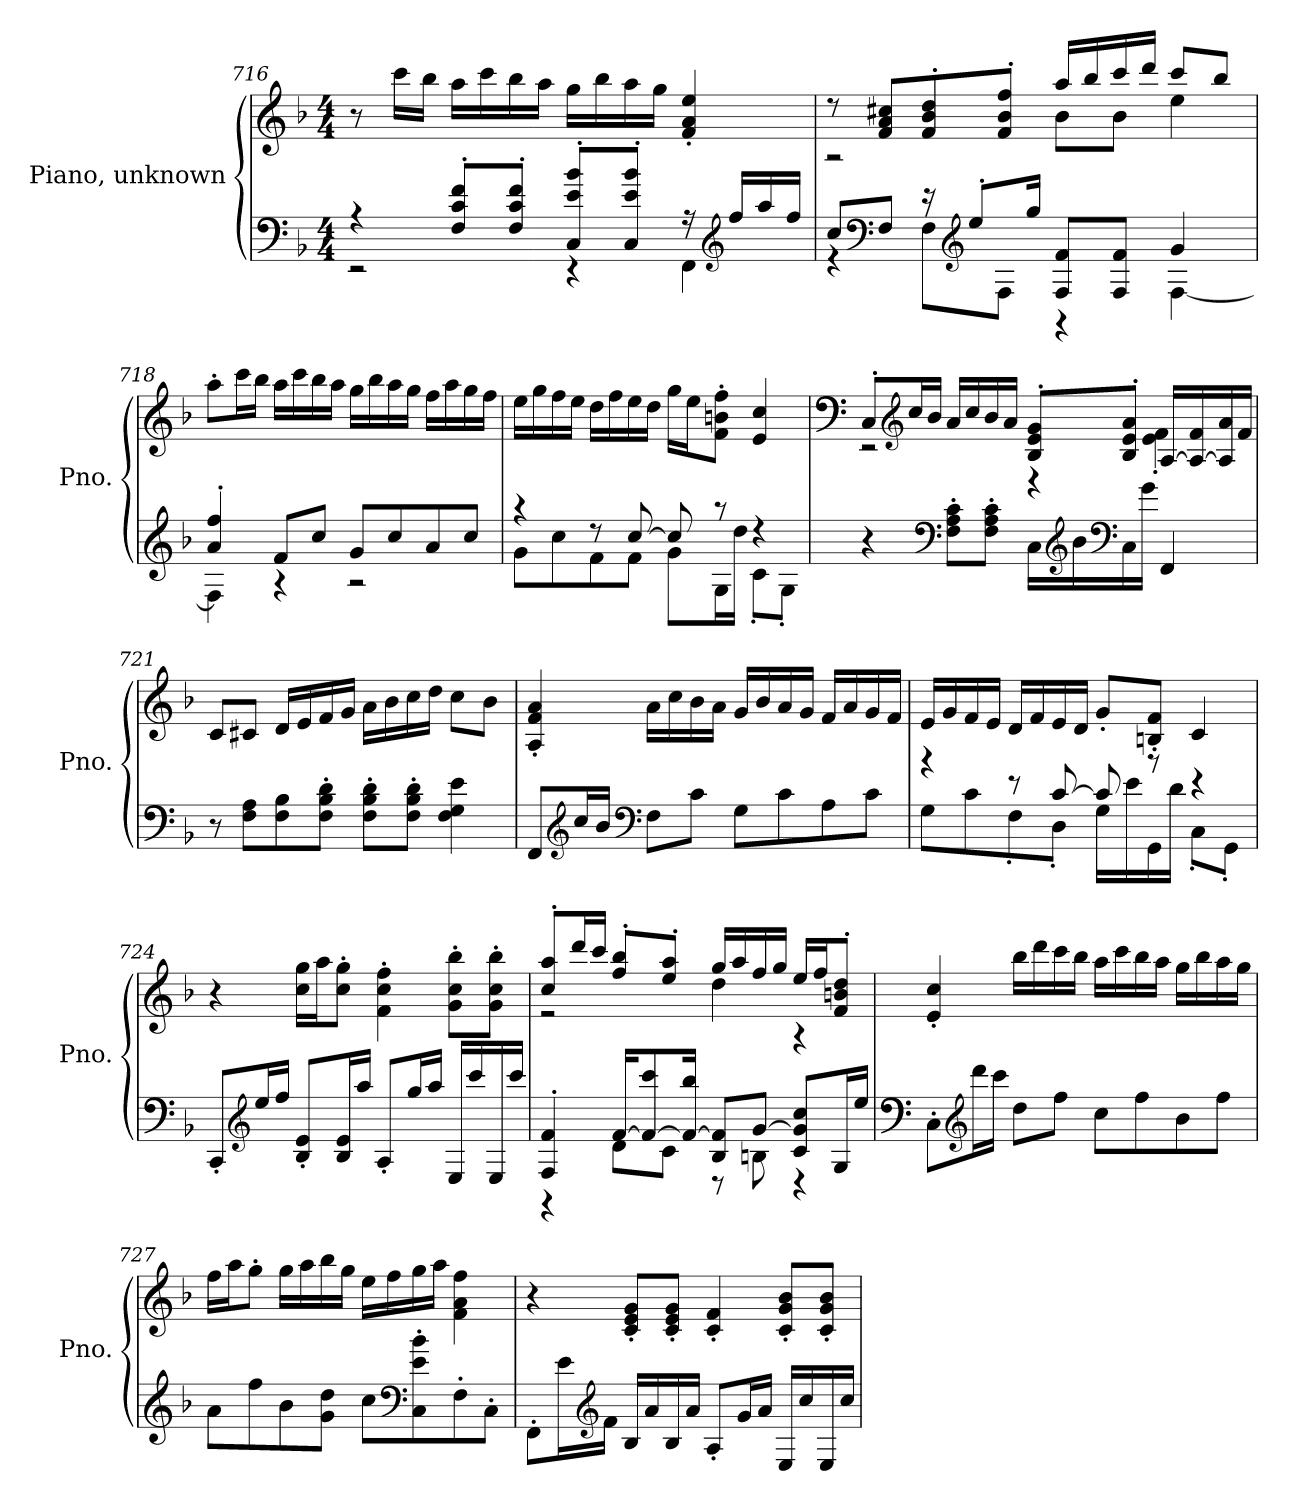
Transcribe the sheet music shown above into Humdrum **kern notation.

**kern	**kern
*part1	*part1
*staff2	*staff1
*I"Piano, unknown	*
*I'Pno.	*
!!LO:LB:g=z
*clefF4	*clefG2
*k[b-]	*k[b-]
*M4/4	*M4/4
=716	=716
*^	*
4r	2r	8r
.	.	16ccc\LL
.	.	16bb-\JJ
8F/' 8c/' 8f/'L	.	16aa\LL
.	.	16ccc\
8F/' 8c/' 8f/'J	.	16bb-\
.	.	16aa\JJ
8C/' 8e/' 8b-/'L	4r	16gg\LL
.	.	16bb-\
8C/' 8e/' 8b-/'J	.	16aa\
.	.	16gg\JJ
16r	4FF\	4f/' 4a/' 4ee/'
*clefG2	*	*
16ff/LL	.	.
16aa/	.	.
16ff/JJ	.	.
=717	=717	=717
*	*	*^
8cc/L	4r	8r	2r
*clefF4	*	*	*
8F/J	.	8f/ 8a/ 8cc#X/L	.
16r	8F\L	8f/' 8b-/' 8dd/'	.
*clefG2	*	*	*
8ee'/L	.	.	.
.	8F\J	8f/' 8b-/' 8ff/'J	.
16gg/Jk	.	.	.
8F/ 8f/L	4r	16aa/LL	8b-\L
.	.	16bb-/	.
8F/ 8f/J	.	16ccc/	8b-\J
.	.	16ddd/JJ	.
4g/	[4F\	8ccc/L	4ee\
.	.	8bb-/J	.
*	*	*v	*v
!!LO:LB:g=z
=718	=718	=718
4a/' 4ff/'	4F\]	8aa'\L
.	.	16ccc\L
.	.	16bb-\JJ
8f/L	4r	16aa\LL
.	.	16ccc\
8cc/J	.	16bb-\
.	.	16aa\JJ
8g/L	2r	16gg\LL
.	.	16bb-\
8cc/	.	16aa\
.	.	16gg\JJ
8a/	.	16ff\LL
.	.	16aa\
8cc/J	.	16gg\
.	.	16ff\JJ
=719	=719	=719
4r	8g\L	16ee\LL
.	.	16gg\
.	8cc\	16ff\
.	.	16ee\JJ
8r	8f\	16dd\LL
.	.	16ff\
[8cc/	8f\J	16ee\
.	.	16dd\JJ
8cc/]	8g\L	16gg\LL
.	.	16ee\J
8r	16G\L	8f\' 8bn\' 8ff\'J
.	16dd\JJ	.
4r	8c'\L	4e/ 4cc/
.	8G'\J	.
*v	*v	*
!!LO:LB:g=z
=720	=720
*	*clefF4
*	*^
4r	8C'/L	2r
*	*clefG2	*
.	16cc/L	.
.	16b-/JJ	.
*clefF4	*	*
8F\' 8A\' 8c\'L	16a/LL	.
.	16cc/	.
8F\' 8A\' 8c\'J	16b-/	.
.	16a/JJ	.
16C\LL	8B-/' 8e/' 8g/'L	4r
*clefG2	*	*
16b-\	.	.
*clefF4	*	*
16C\	8B-/' 8e/' 8a/'J	.
16g\JJ	.	.
4FF/	[16A/LL	4e\' 4f\'
.	16A/_ 16f/	.
.	16A/] 16a/	.
.	16f/JJ	.
*	*v	*v
=721	=721
8r	8c/L
8F\ 8A\L	8c#X/J
8F\ 8B-\	16d/LL
.	16e/
8F\' 8B-\' 8d\'J	16f/
.	16g/JJ
8F\' 8B-\' 8d\'L	16a\LL
.	16b-\
8F\' 8B-\' 8d\'J	16cc\
.	16dd\JJ
4F\ 4G\ 4e\	8cc\L
.	8b-\J
!!LO:LB:g=z
=722	=722
8FF/L	4A/' 4f/' 4a/'
*clefG2	*
16cc/L	.
16b-/JJ	.
*clefF4	*
8F\L	16a\LL
.	16cc\
8c\J	16b-\
.	16a\JJ
8G\L	16g/LL
.	16b-/
8c\	16a/
.	16g/JJ
8A\	16f/LL
.	16a/
8c\J	16g/
.	16f/JJ
=723	=723
*^	*
4r	8G\L	16e/LL
.	.	16g/
.	8c\	16f/
.	.	16e/JJ
8r	8F'\	16d/LL
.	.	16f/
[8c/	8D'\J	16e/
.	.	16d/JJ
8c/]	16G\LL	8g'/L
.	16e\	.
8r	16GG\	8Bn/' 8f/'J
.	16d\JJ	.
4r	8C'\L	4c/
.	8GG'\J	.
*v	*v	*
!!LO:PB:g=z
=724	=724
8CC'/L	4r
*clefG2	*
16ee/L	.
16ff/JJ	.
8B-/' 8e/'L	16cc\ 16gg\LL
.	16aa\J
16B-/ 16e/L	8cc\' 8gg\'J
16aa/JJ	.
8A'/L	4f\' 4cc\' 4ff\'
16gg/L	.
16aa/JJ	.
16E/LL	8g\' 8cc\' 8bb-\'L
16ccc/	.
16E/	8g\' 8cc\' 8bb-\'J
16ccc/JJ	.
=725	=725
*^	*^
4F/' 4f/'	4r	8cc/' 8aa/'L	2r
.	.	16ddd/L	.
.	.	16ccc/JJ	.
[16f/KL	8d\L	8ff/' 8bb-/'L	.
8f/_ 8ccc/	.	.	.
.	8c\J	8ee/' 8aa/'J	.
16f/_ 16bb-/Jk	.	.	.
8B-/ 8f/]L	8r	16gg/LL	4dd\
.	.	16aa/	.
[8g/J	8Bn\	16ff/	.
.	.	16gg/JJ	.
8c/ 8g/] 8cc/L	4r	16ee/LL	4r
.	.	16ff/J	.
16G/L	.	8f/' 8bn/' 8dd/'J	.
16ee/JJ	.	.	.
*v	*v	*	*
*	*v	*v
!!LO:LB:g=z
=726	=726
*clefF4	*
8C'\L	4e/' 4cc/'
*clefG2	*
16ddd\L	.
16ccc\JJ	.
8dd\L	16bb-\LL
.	16ddd\
8ff\J	16ccc\
.	16bb-\JJ
8cc\L	16aa\LL
.	16ccc\
8ff\	16bb-\
.	16aa\JJ
8b-\	16gg\LL
.	16bb-\
8ff\J	16aa\
.	16gg\JJ
=727	=727
8a\L	16ff\LL
.	16aa\J
8ff\	8gg'\J
8b-\	16gg\LL
.	16aa\
8g\ 8dd\J	16bb-\
.	16gg\JJ
8cc\L	16ee\LL
.	16ff\
*clefF4	*
8C\' 8e\' 8b-\'	16gg\
.	16aa\JJ
8F'\	4f\ 4a\ 4ff\
8C'\J	.
!!LO:LB:g=z
=728	=728
8FF'\L	4r
16e\L	.
*clefG2	*
16f\JJ	.
16B-/LL	8c/' 8e/' 8g/'L
16a/	.
16B-/	8c/' 8e/' 8g/'J
16a/JJ	.
8A'/L	4c/' 4f/'
16g/L	.
16a/JJ	.
16E/LL	8c/' 8g/' 8b-/'L
16cc/	.
16E/	8c/' 8g/' 8b-/'J
16cc/JJ	.
=	=
*-	*-
